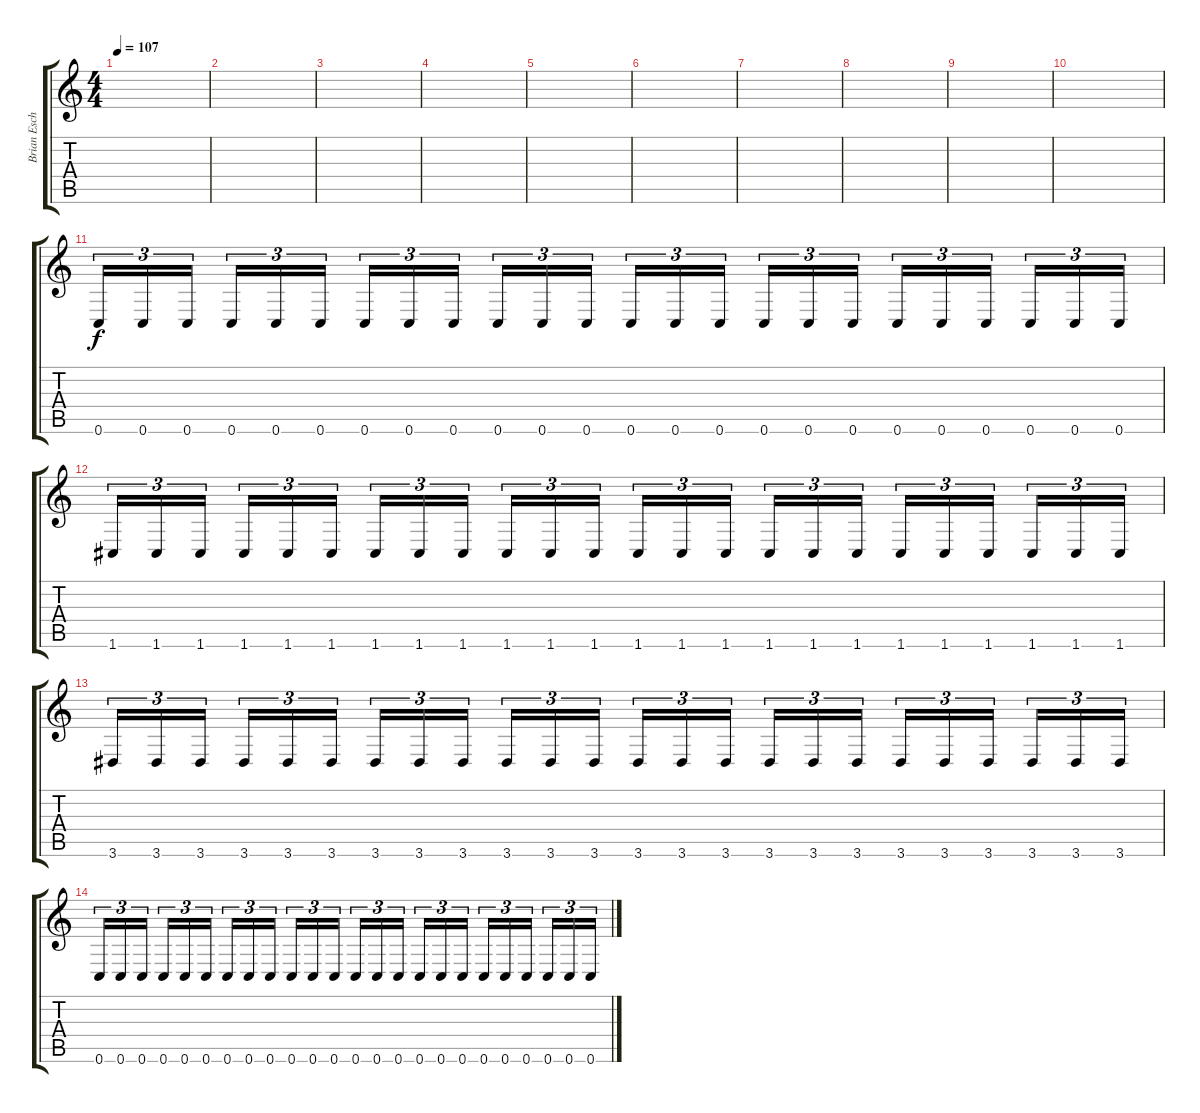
\track ("Brian Eschbach (Additional Guitar)" "Brian Esch") {instrument distortionguitar}
\staff {score tabs}
\tuning (C4 G3 Eb3 Bb2 F2 C2) {hide}
\ts (4 4)
\tempo 107
\clef g2
\ks c
|
|
|
|
|
|
|
|
|
|
0.6.16{tu (3 2) balance 16} 0.6.16{tu (3 2)} 0.6.16{tu (3 2)} 0.6.16{tu (3 2)} 0.6.16{tu (3 2)} 0.6.16{tu (3 2)} 0.6.16{tu (3 2)} 0.6.16{tu (3 2)} 0.6.16{tu (3 2)} 0.6.16{tu (3 2)} 0.6.16{tu (3 2)} 0.6.16{tu (3 2)} 0.6.16{tu (3 2)} 0.6.16{tu (3 2)} 0.6.16{tu (3 2)} 0.6.16{tu (3 2)} 0.6.16{tu (3 2)} 0.6.16{tu (3 2)} 0.6.16{tu (3 2)} 0.6.16{tu (3 2)} 0.6.16{tu (3 2)} 0.6.16{tu (3 2)} 0.6.16{tu (3 2)} 0.6.16{tu (3 2)} |
1.6.16{tu (3 2)} 1.6.16{tu (3 2)} 1.6.16{tu (3 2)} 1.6.16{tu (3 2)} 1.6.16{tu (3 2)} 1.6.16{tu (3 2)} 1.6.16{tu (3 2)} 1.6.16{tu (3 2)} 1.6.16{tu (3 2)} 1.6.16{tu (3 2)} 1.6.16{tu (3 2)} 1.6.16{tu (3 2)} 1.6.16{tu (3 2)} 1.6.16{tu (3 2)} 1.6.16{tu (3 2)} 1.6.16{tu (3 2)} 1.6.16{tu (3 2)} 1.6.16{tu (3 2)} 1.6.16{tu (3 2)} 1.6.16{tu (3 2)} 1.6.16{tu (3 2)} 1.6.16{tu (3 2)} 1.6.16{tu (3 2)} 1.6.16{tu (3 2)} |
3.6.16{tu (3 2)} 3.6.16{tu (3 2)} 3.6.16{tu (3 2)} 3.6.16{tu (3 2)} 3.6.16{tu (3 2)} 3.6.16{tu (3 2)} 3.6.16{tu (3 2)} 3.6.16{tu (3 2)} 3.6.16{tu (3 2)} 3.6.16{tu (3 2)} 3.6.16{tu (3 2)} 3.6.16{tu (3 2)} 3.6.16{tu (3 2)} 3.6.16{tu (3 2)} 3.6.16{tu (3 2)} 3.6.16{tu (3 2)} 3.6.16{tu (3 2)} 3.6.16{tu (3 2)} 3.6.16{tu (3 2)} 3.6.16{tu (3 2)} 3.6.16{tu (3 2)} 3.6.16{tu (3 2)} 3.6.16{tu (3 2)} 3.6.16{tu (3 2)} |
0.6.16{tu (3 2)} 0.6.16{tu (3 2)} 0.6.16{tu (3 2)} 0.6.16{tu (3 2)} 0.6.16{tu (3 2)} 0.6.16{tu (3 2)} 0.6.16{tu (3 2)} 0.6.16{tu (3 2)} 0.6.16{tu (3 2)} 0.6.16{tu (3 2)} 0.6.16{tu (3 2)} 0.6.16{tu (3 2)} 0.6.16{tu (3 2)} 0.6.16{tu (3 2)} 0.6.16{tu (3 2)} 0.6.16{tu (3 2)} 0.6.16{tu (3 2)} 0.6.16{tu (3 2)} 0.6.16{tu (3 2)} 0.6.16{tu (3 2)} 0.6.16{tu (3 2)} 0.6.16{tu (3 2)} 0.6.16{tu (3 2)} 0.6.16{tu (3 2)}
